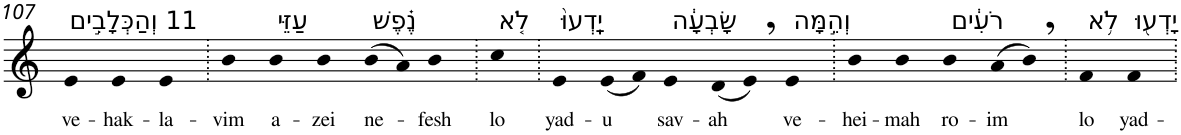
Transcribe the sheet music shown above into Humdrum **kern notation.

**kern	**text
*part1	*part1
*staff1	*staff1
*I"Piano	*
*I'Pno	*
!!LO:PB:g=z
*clefG2	*
*k[]	*
=107	=107
!LO:TX:a:t=11 וְהַכְּלָבִ֣ים	!
!	!LO:LY:b
4e	ve-
!	!LO:LY:b
4e	-hak-
!	!LO:LY:b
4e	-la-
=108.	=108.
!	!LO:LY:b
4b	-vim
!LO:TX:a:t=עַזֵּי	!
!	!LO:LY:b
4b	a-
!	!LO:LY:b
4b	-zei
!LO:TX:a:t=נֶ֗פֶשׁ	!
!	!LO:LY:b
(8b	ne-
8a)	.
!	!LO:LY:b
4b	-fesh
=109.	=109.
!LO:TX:a:t=לֹ֤א	!
!	!LO:LY:b
4cc	lo
=110.	=110.
!LO:TX:a:t=יָֽדְעוּ֙	!
!	!LO:LY:b
4e	yad-
!	!LO:LY:b
(8e	-u
8f)	.
!LO:TX:a:t=שָׂבְעָ֔ה	!
!	!LO:LY:b
4e	sav-
!	!LO:LY:b
(8d	-ah
8e,)	.
!LO:TX:a:t=וְהֵ֣מָּה	!
!	!LO:LY:b
4e	ve-
=111.	=111.
!	!LO:LY:b
4b	-hei-
!	!LO:LY:b
4b	-mah
!LO:TX:a:t=רֹעִ֔ים	!
!	!LO:LY:b
4b	ro-
!	!LO:LY:b
(8a	-im
8b,)	.
=112.	=112.
!LO:TX:a:t=לֹ֥א	!
!	!LO:LY:b
4f	lo
!LO:TX:a:t=יָדְע֖וּ	!
!	!LO:LY:b
4f	yad-
=.	=.
*-	*-
